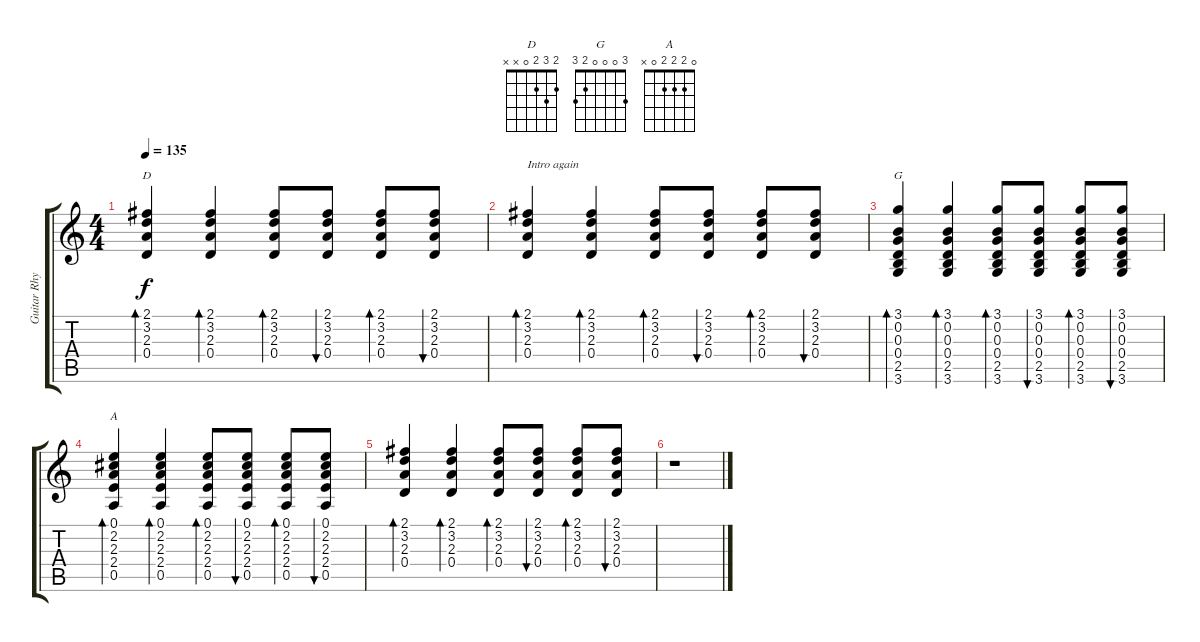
\track ("Guitar Rhythm" "Guitar Rhy") {instrument electricguitarclean}
\staff {score tabs}
\tuning (E4 B3 G3 D3 A2 E2) {hide}
\chord ("D" 2 3 2 0 x x)
\chord ("G" 3 0 0 0 2 3)
\chord ("A" 0 2 2 2 0 x)
\ts (4 4)
\tempo 135
\clef g2
\ks c
(2.1 3.2 2.3 0.4).4{bd 60 ch "D" dy f} (2.1 3.2 2.3 0.4).4{bd 60} (2.1 3.2 2.3 0.4).8{bd 60} (2.1 3.2 2.3 0.4).8{bu 60} (2.1 3.2 2.3 0.4).8{bd 60} (2.1 3.2 2.3 0.4).8{bu 60} |
(2.1 3.2 2.3 0.4).4{bd 60 txt "Intro again"} (2.1 3.2 2.3 0.4).4{bd 60} (2.1 3.2 2.3 0.4).8{bd 60} (2.1 3.2 2.3 0.4).8{bu 60} (2.1 3.2 2.3 0.4).8{bd 60} (2.1 3.2 2.3 0.4).8{bu 60} |
(3.1 0.2 0.3 0.4 2.5 3.6).4{bd 60 ch "G"} (3.1 0.2 0.3 0.4 2.5 3.6).4{bd 60} (3.1 0.2 0.3 0.4 2.5 3.6).8{bd 60} (3.1 0.2 0.3 0.4 2.5 3.6).8{bu 60} (3.1 0.2 0.3 0.4 2.5 3.6).8{bd 60} (3.1 0.2 0.3 0.4 2.5 3.6).8{bu 60} |
(0.1 2.2 2.3 2.4 0.5).4{bd 60 ch "A"} (0.1 2.2 2.3 2.4 0.5).4{bd 60} (0.1 2.2 2.3 2.4 0.5).8{bd 60} (0.1 2.2 2.3 2.4 0.5).8{bu 60} (0.1 2.2 2.3 2.4 0.5).8{bd 60} (0.1 2.2 2.3 2.4 0.5).8{bu 60} |
(2.1 3.2 2.3 0.4).4{bd 60} (2.1 3.2 2.3 0.4).4{bd 60} (2.1 3.2 2.3 0.4).8{bd 60} (2.1 3.2 2.3 0.4).8{bu 60} (2.1 3.2 2.3 0.4).8{bd 60} (2.1 3.2 2.3 0.4).8{bu 60} |
r.1
